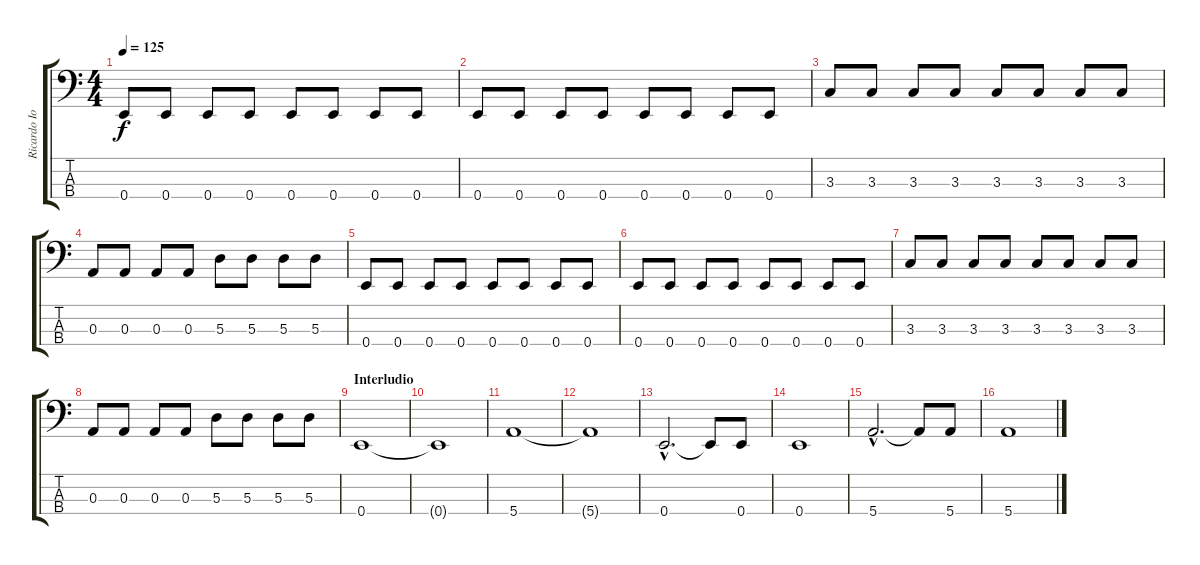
\track ("Ricardo Iorio (bajo)" "Ricardo Io") {instrument electricbassfinger}
\staff {score tabs}
\tuning (G2 D2 A1 E1) {hide}
\ts (4 4)
\tempo 125
\clef f4
\ks c
0.4.8{dy f} 0.4.8 0.4.8 0.4.8 0.4.8 0.4.8 0.4.8 0.4.8 |
0.4.8 0.4.8 0.4.8 0.4.8 0.4.8 0.4.8 0.4.8 0.4.8 |
3.3.8 3.3.8 3.3.8 3.3.8 3.3.8 3.3.8 3.3.8 3.3.8 |
0.3.8 0.3.8 0.3.8 0.3.8 5.3.8 5.3.8 5.3.8 5.3.8 |
0.4.8 0.4.8 0.4.8 0.4.8 0.4.8 0.4.8 0.4.8 0.4.8 |
0.4.8 0.4.8 0.4.8 0.4.8 0.4.8 0.4.8 0.4.8 0.4.8 |
3.3.8 3.3.8 3.3.8 3.3.8 3.3.8 3.3.8 3.3.8 3.3.8 |
0.3.8 0.3.8 0.3.8 0.3.8 5.3.8 5.3.8 5.3.8 5.3.8 |
\section ("" "Interludio")
0.4.1 |
0.4{t}.1 |
5.4.1 |
5.4{t}.1 |
0.4{hac}.2{d} 0.4{t}.8 0.4.8 |
0.4.1 |
5.4{hac}.2{d} 5.4{t}.8 5.4.8 |
5.4.1
